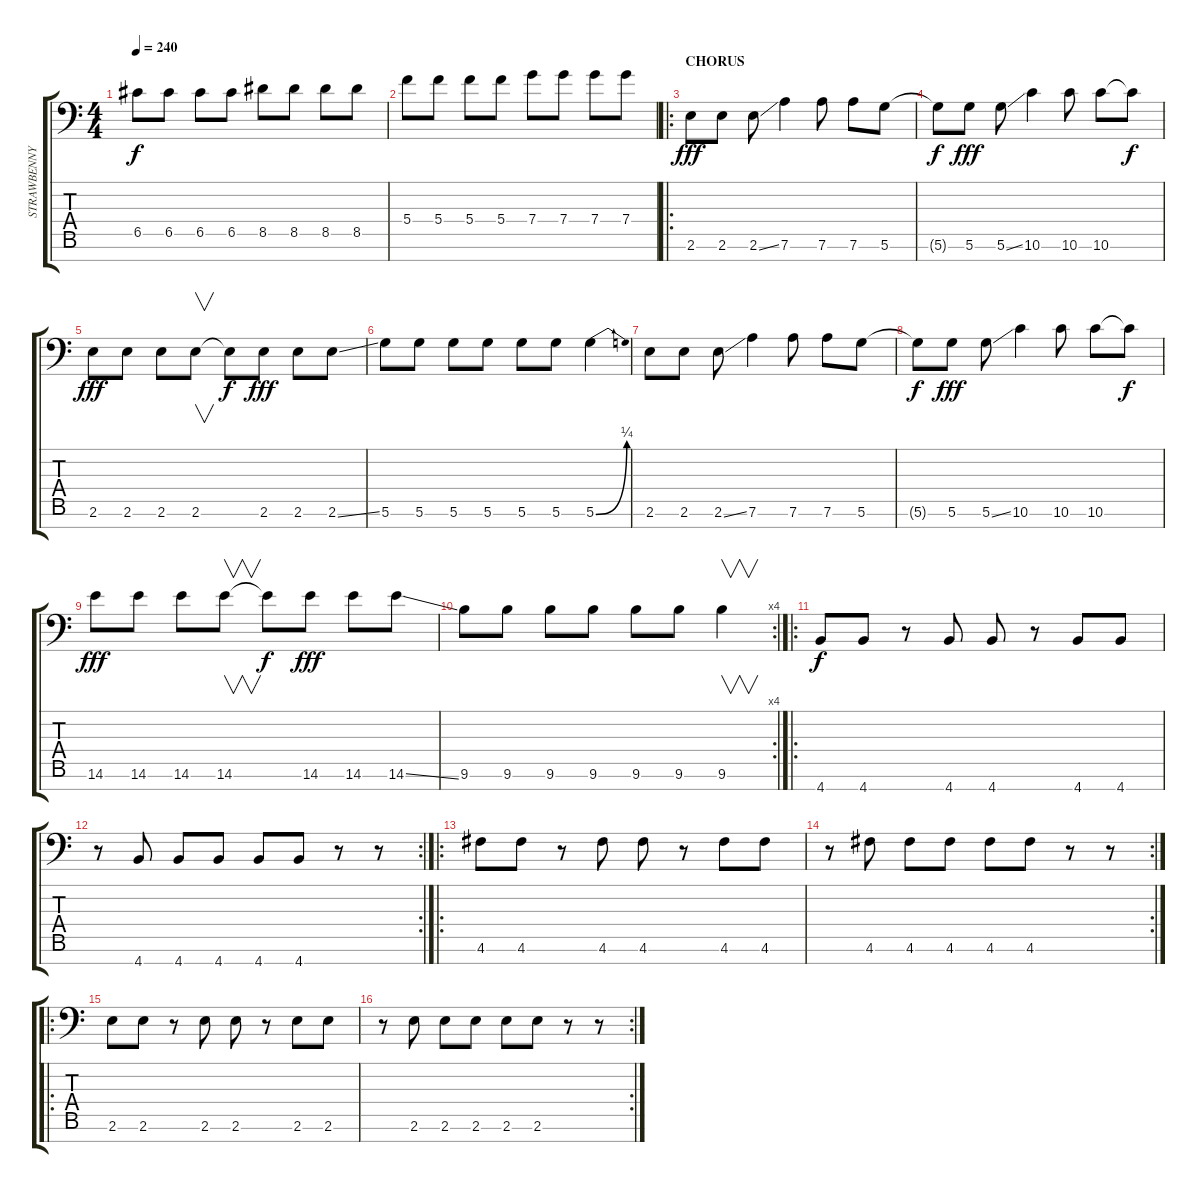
\track ("STRAWBENNY" "STRAWBENNY") {instrument slapbass1}
\staff {score tabs}
\tuning (D4 A3 F3 C3 G2 D2 G1) {hide}
\ts (4 4)
\tempo 240
\clef f4
\ks c
6.5.8{dy f} 6.5.8 6.5.8 6.5.8 8.5.8 8.5.8 8.5.8 8.5.8 |
5.4.8 5.4.8 5.4.8 5.4.8 7.4.8 7.4.8 7.4.8 7.4.8 |
\ro
\section ("" "CHORUS")
2.6.8{dy fff instrument electricbassfinger} 2.6.8 2.6{ss}.8 7.6.4 7.6.8 7.6.8 5.6.8 |
5.6{t}.8{dy f} 5.6.8{dy fff} 5.6{ss}.8 10.6.4 10.6.8 10.6.8 10.6{t}.8{dy f} |
2.6.8{dy fff} 2.6.8 2.6.8 2.6.8{v} 2.6{t}.8{dy f} 2.6.8{dy fff} 2.6.8 2.6{ss}.8 |
5.6.8 5.6.8 5.6.8 5.6.8 5.6.8 5.6.8 5.6{be (bend 0 0 60 1)}.4 |
2.6.8 2.6.8 2.6{ss}.8 7.6.4 7.6.8 7.6.8 5.6.8 |
5.6{t}.8{dy f} 5.6.8{dy fff} 5.6{ss}.8 10.6.4 10.6.8 10.6.8 10.6{t}.8{dy f} |
14.6.8{dy fff} 14.6.8 14.6.8 14.6.8{v} 14.6{t}.8{dy f} 14.6.8{dy fff} 14.6.8 14.6{ss}.8 |
\rc 4
9.6.8 9.6.8 9.6.8 9.6.8 9.6.8 9.6.8 9.6.4{v} |
\ro
4.7.8{dy f instrument slapbass1} 4.7.8 r.8 4.7.8 4.7.8 r.8 4.7.8 4.7.8 |
\rc 2
r.8 4.7.8 4.7.8 4.7.8 4.7.8 4.7.8 r.8 r.8 |
\ro
4.6.8 4.6.8 r.8 4.6.8 4.6.8 r.8 4.6.8 4.6.8 |
\rc 2
r.8 4.6.8 4.6.8 4.6.8 4.6.8 4.6.8 r.8 r.8 |
\ro
2.6.8 2.6.8 r.8 2.6.8 2.6.8 r.8 2.6.8 2.6.8 |
\rc 2
r.8 2.6.8 2.6.8 2.6.8 2.6.8 2.6.8 r.8 r.8
